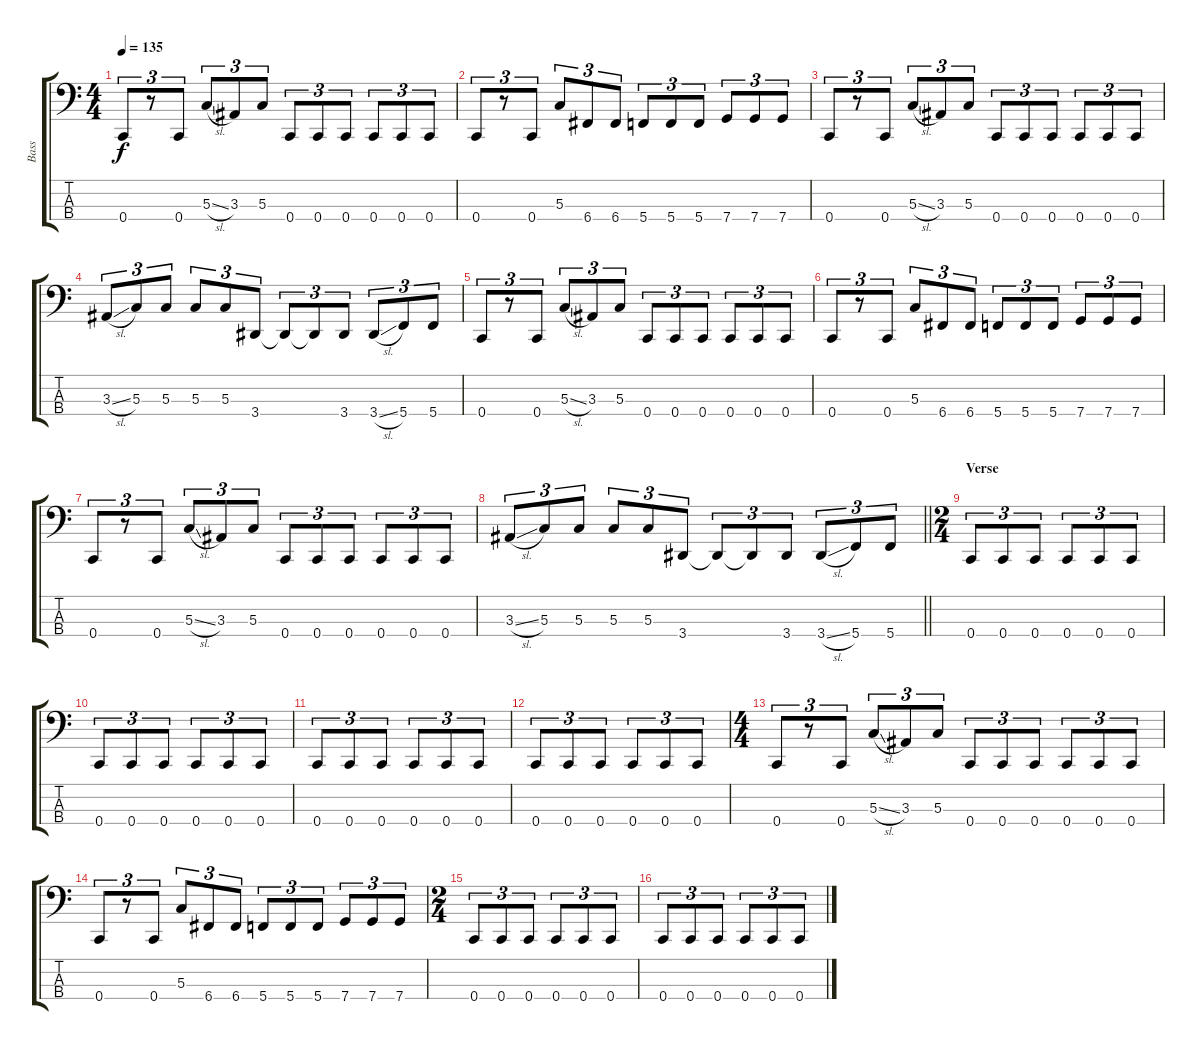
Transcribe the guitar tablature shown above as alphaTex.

\track ("Bass" "Bass") {instrument electricbasspick}
\staff {score tabs}
\tuning (F2 C2 G1 C1) {hide}
\ts (4 4)
\tempo 135
\clef f4
\ks c
0.4.8{tu (3 2) dy f} r.8{tu (3 2)} 0.4.8{tu (3 2)} 5.3{sl}.8{tu (3 2)} 3.3.8{tu (3 2)} 5.3.8{tu (3 2)} 0.4.8{tu (3 2)} 0.4.8{tu (3 2)} 0.4.8{tu (3 2)} 0.4.8{tu (3 2)} 0.4.8{tu (3 2)} 0.4.8{tu (3 2)} |
0.4.8{tu (3 2)} r.8{tu (3 2)} 0.4.8{tu (3 2)} 5.3.8{tu (3 2)} 6.4.8{tu (3 2)} 6.4.8{tu (3 2)} 5.4.8{tu (3 2)} 5.4.8{tu (3 2)} 5.4.8{tu (3 2)} 7.4.8{tu (3 2)} 7.4.8{tu (3 2)} 7.4.8{tu (3 2)} |
0.4.8{tu (3 2)} r.8{tu (3 2)} 0.4.8{tu (3 2)} 5.3{sl}.8{tu (3 2)} 3.3.8{tu (3 2)} 5.3.8{tu (3 2)} 0.4.8{tu (3 2)} 0.4.8{tu (3 2)} 0.4.8{tu (3 2)} 0.4.8{tu (3 2)} 0.4.8{tu (3 2)} 0.4.8{tu (3 2)} |
3.3{sl}.8{tu (3 2)} 5.3.8{tu (3 2)} 5.3.8{tu (3 2)} 5.3.8{tu (3 2)} 5.3.8{tu (3 2)} 3.4.8{tu (3 2)} 3.4{t}.8{tu (3 2)} 3.4{t}.8{tu (3 2)} 3.4.8{tu (3 2)} 3.4{sl}.8{tu (3 2)} 5.4.8{tu (3 2)} 5.4.8{tu (3 2)} |
0.4.8{tu (3 2)} r.8{tu (3 2)} 0.4.8{tu (3 2)} 5.3{sl}.8{tu (3 2)} 3.3.8{tu (3 2)} 5.3.8{tu (3 2)} 0.4.8{tu (3 2)} 0.4.8{tu (3 2)} 0.4.8{tu (3 2)} 0.4.8{tu (3 2)} 0.4.8{tu (3 2)} 0.4.8{tu (3 2)} |
0.4.8{tu (3 2)} r.8{tu (3 2)} 0.4.8{tu (3 2)} 5.3.8{tu (3 2)} 6.4.8{tu (3 2)} 6.4.8{tu (3 2)} 5.4.8{tu (3 2)} 5.4.8{tu (3 2)} 5.4.8{tu (3 2)} 7.4.8{tu (3 2)} 7.4.8{tu (3 2)} 7.4.8{tu (3 2)} |
0.4.8{tu (3 2)} r.8{tu (3 2)} 0.4.8{tu (3 2)} 5.3{sl}.8{tu (3 2)} 3.3.8{tu (3 2)} 5.3.8{tu (3 2)} 0.4.8{tu (3 2)} 0.4.8{tu (3 2)} 0.4.8{tu (3 2)} 0.4.8{tu (3 2)} 0.4.8{tu (3 2)} 0.4.8{tu (3 2)} |
\barLineRight lightlight
3.3{sl}.8{tu (3 2)} 5.3.8{tu (3 2)} 5.3.8{tu (3 2)} 5.3.8{tu (3 2)} 5.3.8{tu (3 2)} 3.4.8{tu (3 2)} 3.4{t}.8{tu (3 2)} 3.4{t}.8{tu (3 2)} 3.4.8{tu (3 2)} 3.4{sl}.8{tu (3 2)} 5.4.8{tu (3 2)} 5.4.8{tu (3 2)} |
\ts (2 4)
\section ("" "Verse")
0.4.8{tu (3 2)} 0.4.8{tu (3 2)} 0.4.8{tu (3 2)} 0.4.8{tu (3 2)} 0.4.8{tu (3 2)} 0.4.8{tu (3 2)} |
0.4.8{tu (3 2)} 0.4.8{tu (3 2)} 0.4.8{tu (3 2)} 0.4.8{tu (3 2)} 0.4.8{tu (3 2)} 0.4.8{tu (3 2)} |
0.4.8{tu (3 2)} 0.4.8{tu (3 2)} 0.4.8{tu (3 2)} 0.4.8{tu (3 2)} 0.4.8{tu (3 2)} 0.4.8{tu (3 2)} |
0.4.8{tu (3 2)} 0.4.8{tu (3 2)} 0.4.8{tu (3 2)} 0.4.8{tu (3 2)} 0.4.8{tu (3 2)} 0.4.8{tu (3 2)} |
\ts (4 4)
0.4.8{tu (3 2)} r.8{tu (3 2)} 0.4.8{tu (3 2)} 5.3{sl}.8{tu (3 2)} 3.3.8{tu (3 2)} 5.3.8{tu (3 2)} 0.4.8{tu (3 2)} 0.4.8{tu (3 2)} 0.4.8{tu (3 2)} 0.4.8{tu (3 2)} 0.4.8{tu (3 2)} 0.4.8{tu (3 2)} |
0.4.8{tu (3 2)} r.8{tu (3 2)} 0.4.8{tu (3 2)} 5.3.8{tu (3 2)} 6.4.8{tu (3 2)} 6.4.8{tu (3 2)} 5.4.8{tu (3 2)} 5.4.8{tu (3 2)} 5.4.8{tu (3 2)} 7.4.8{tu (3 2)} 7.4.8{tu (3 2)} 7.4.8{tu (3 2)} |
\ts (2 4)
0.4.8{tu (3 2)} 0.4.8{tu (3 2)} 0.4.8{tu (3 2)} 0.4.8{tu (3 2)} 0.4.8{tu (3 2)} 0.4.8{tu (3 2)} |
0.4.8{tu (3 2)} 0.4.8{tu (3 2)} 0.4.8{tu (3 2)} 0.4.8{tu (3 2)} 0.4.8{tu (3 2)} 0.4.8{tu (3 2)}
